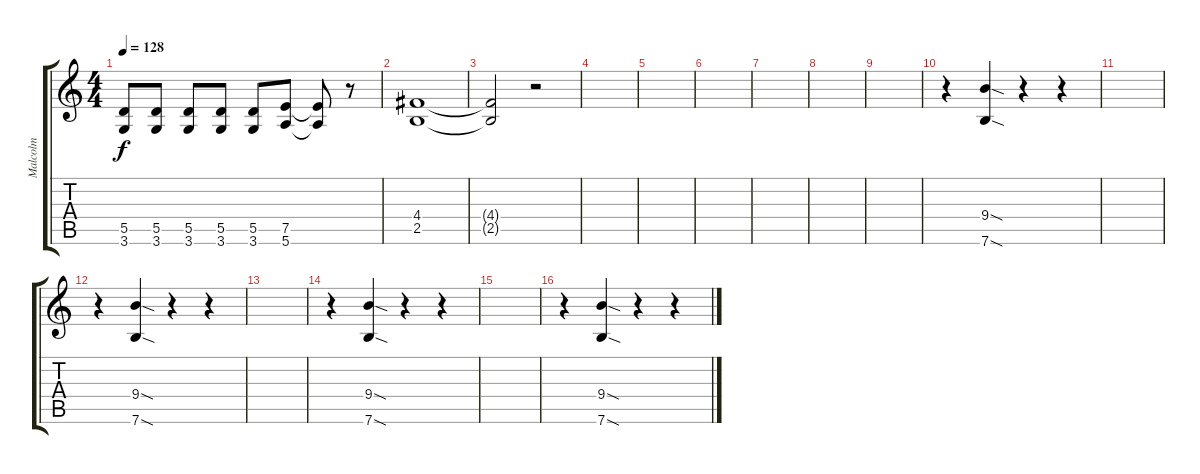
\track ("Malcolm" "Malcolm") {instrument distortionguitar}
\staff {score tabs}
\tuning (E4 B3 G3 D3 A2 E2) {hide}
\ts (4 4)
\tempo 128
\clef g2
\ks c
(5.5 3.6).8{dy f} (5.5 3.6).8 (5.5 3.6).8 (5.5 3.6).8 (5.5 3.6).8 (7.5 5.6).8 (7.5{t} 5.6{t}).8 r.8 |
(4.4 2.5).1 |
(4.4{t} 2.5{t}).2 r.2 |
|
|
|
|
|
|
r.4 (9.4{sod} 7.6{sod}).4 r.4 r.4 |
|
r.4 (9.4{sod} 7.6{sod}).4 r.4 r.4 |
|
r.4 (9.4{sod} 7.6{sod}).4 r.4 r.4 |
|
r.4 (9.4{sod} 7.6{sod}).4 r.4 r.4
